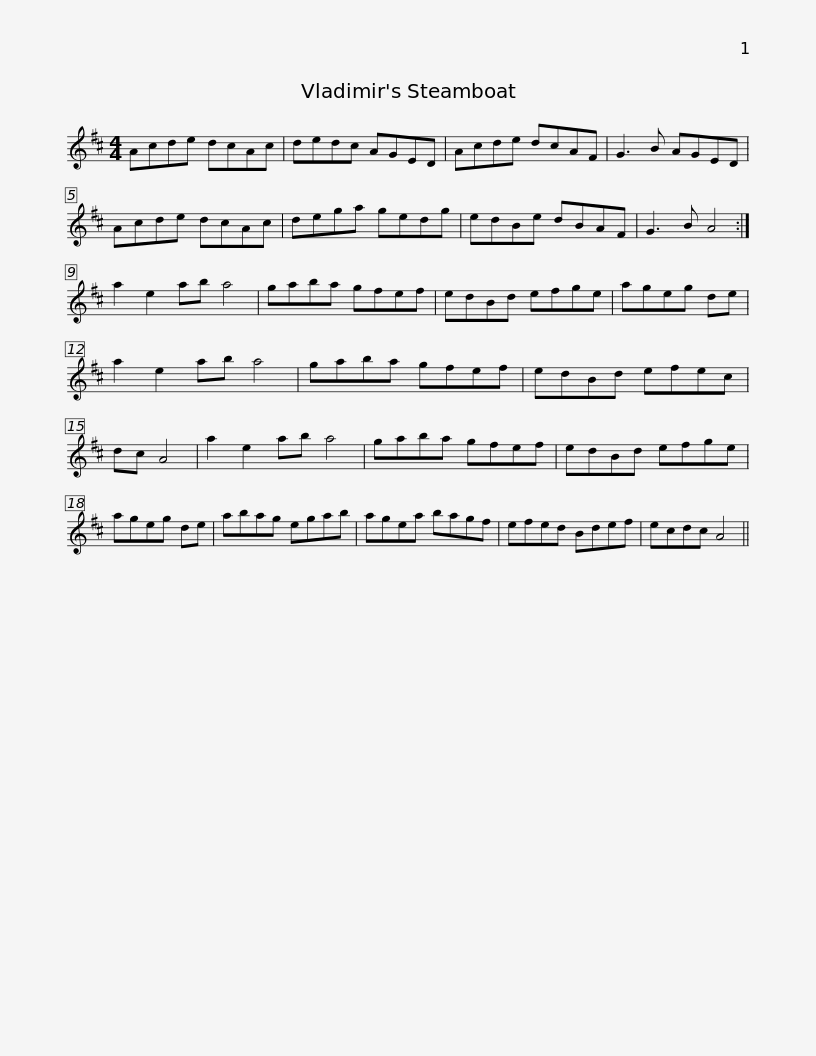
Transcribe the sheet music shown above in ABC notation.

X:1
L:1/8
M:4/4
I:linebreak $
K:D
V:1 treble
V:1
 Acde dcAc | dedc AGED | Acde dcAF | G3 B AGED | Acde dcAc |$ %5
 dega gedg | edBe dBAF | G3 B A4 :| a2 e2 ab a4 | gaba gfef | %10
 edBd efge |$ ageg de | a2 e2 ab a4 | gaba gfef | edBd efec | %15
 dc A4 | a2 e2 ab a4 |$ gaba gfef | edBd efge | ageg de | %20
 abag egab | agea bagf |$ efed Bdef | ecdc A4 || %24
